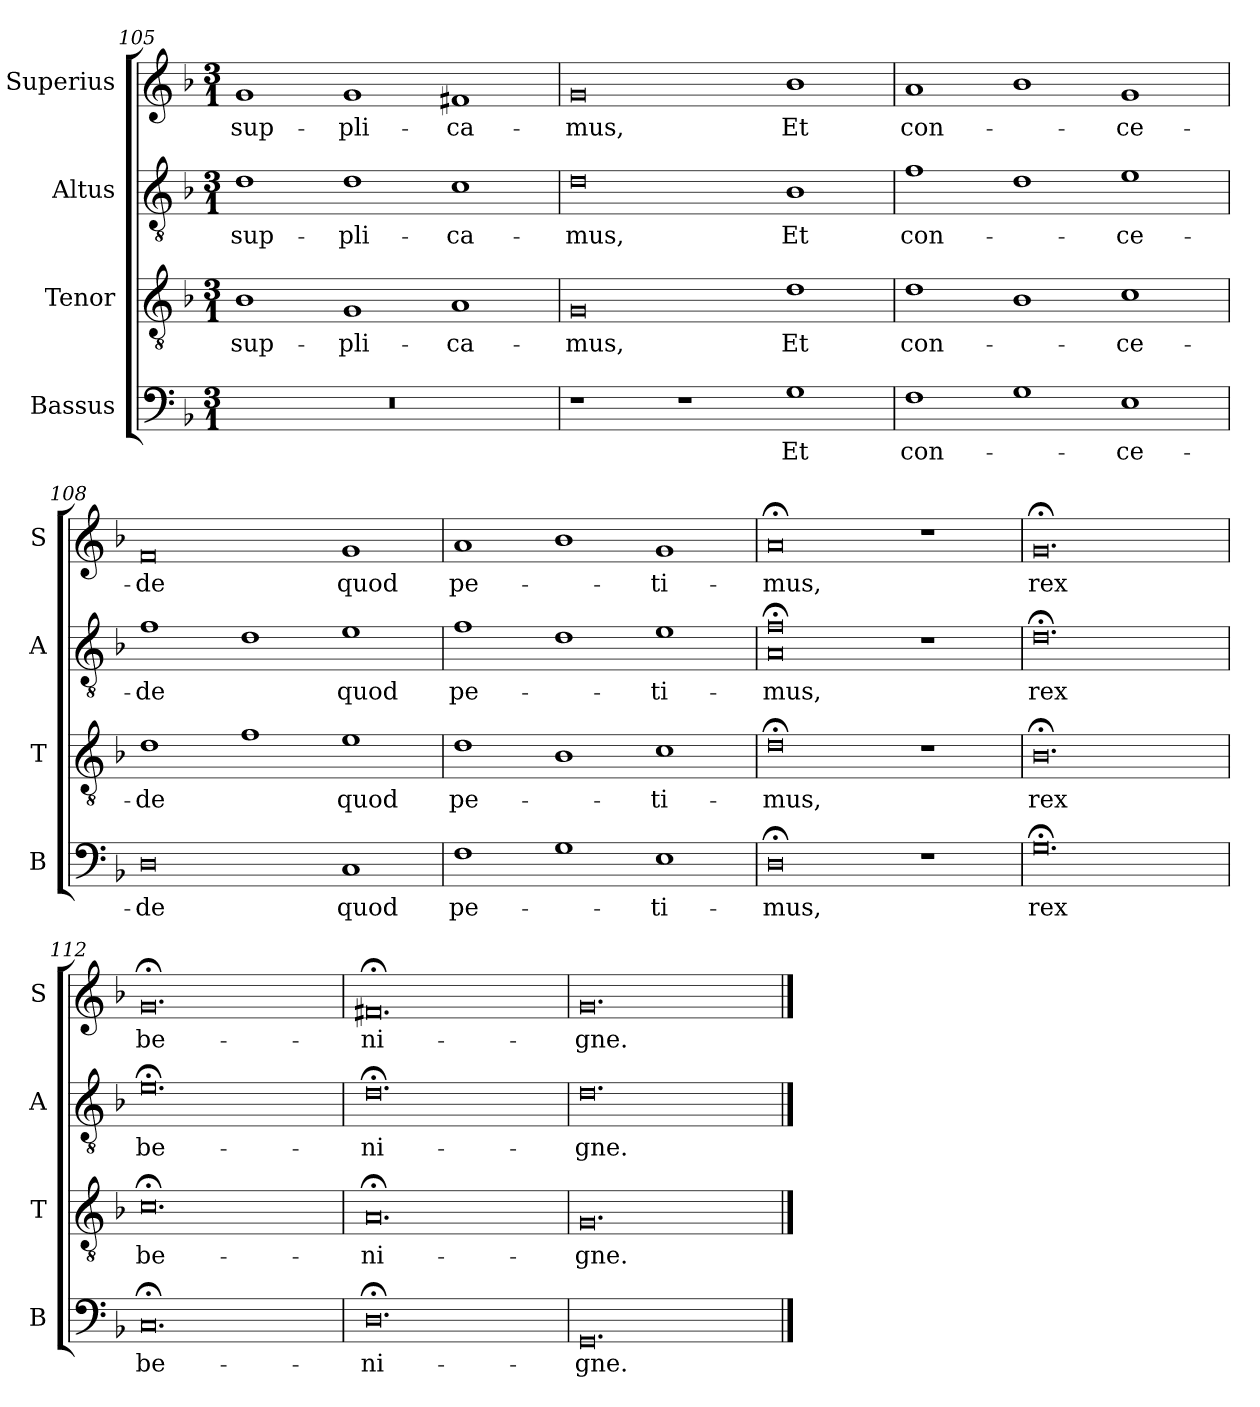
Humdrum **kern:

**kern	**text	**kern	**text	**kern	**text	**kern	**text
*part4	*part4	*part3	*part3	*part2	*part2	*part1	*part1
*staff4	*staff4	*staff3	*staff3	*staff2	*staff2	*staff1	*staff1
*I"Bassus	*	*I"Tenor	*	*I"Altus	*	*I"Superius	*
*I'B	*	*I'T	*	*I'A	*	*I'S	*
*clefF4	*	*clefGv2	*	*clefGv2	*	*clefG2	*
*k[b-]	*	*k[b-]	*	*k[b-]	*	*k[b-]	*
*M3/1	*	*M3/1	*	*M3/1	*	*M3/1	*
=105	=105	=105	=105	=105	=105	=105	=105
0.r	.	1B-	sup-	1d	sup-	1g	sup-
.	.	1G	-pli-	1d	-pli-	1g	-pli-
.	.	1A	-ca-	1c	-ca-	1f#X	-ca-
=106	=106	=106	=106	=106	=106	=106	=106
1r	.	0G	-mus,	0d	-mus,	0g	-mus,
1r	.	.	.	.	.	.	.
1G	Et	1d	Et	1B-	Et	1b-	Et
=107	=107	=107	=107	=107	=107	=107	=107
1F	con-	1d	con-	1f	con-	1a	con-
1G	.	1B-	.	1d	.	1b-	.
1E	-ce-	1c	-ce-	1e	-ce-	1g	-ce-
=108	=108	=108	=108	=108	=108	=108	=108
0D	-de	1d	-de	1f	-de	0f	-de
.	.	1f	.	1d	.	.	.
1C	quod	1e	quod	1e	quod	1g	quod
=109	=109	=109	=109	=109	=109	=109	=109
1F	pe-	1d	pe-	1f	pe-	1a	pe-
1G	.	1B-	.	1d	.	1b-	.
1E	-ti-	1c	-ti-	1e	-ti-	1g	-ti-
=110	=110	=110	=110	=110	=110	=110	=110
0D;<	-mus,	0d;<	-mus,	0A;< 0f;<	-mus,	0a;<	-mus,
1r	.	1r	.	1r	.	1r	.
=111	=111	=111	=111	=111	=111	=111	=111
0.G;<	rex	0.B-;<	rex	0.d;<	rex	0.g;<	rex
=112	=112	=112	=112	=112	=112	=112	=112
0.C;<	be-	0.c;<	be-	0.e;<	be-	0.g;<	be-
=113	=113	=113	=113	=113	=113	=113	=113
0.D;<	-ni-	0.A;<	-ni-	0.d;<	-ni-	0.f#X;<	-ni-
=114	=114	=114	=114	=114	=114	=114	=114
0.GG	-gne.	0.G	-gne.	0.d	-gne.	0.g	-gne.
==	==	==	==	==	==	==	==
*-	*-	*-	*-	*-	*-	*-	*-
